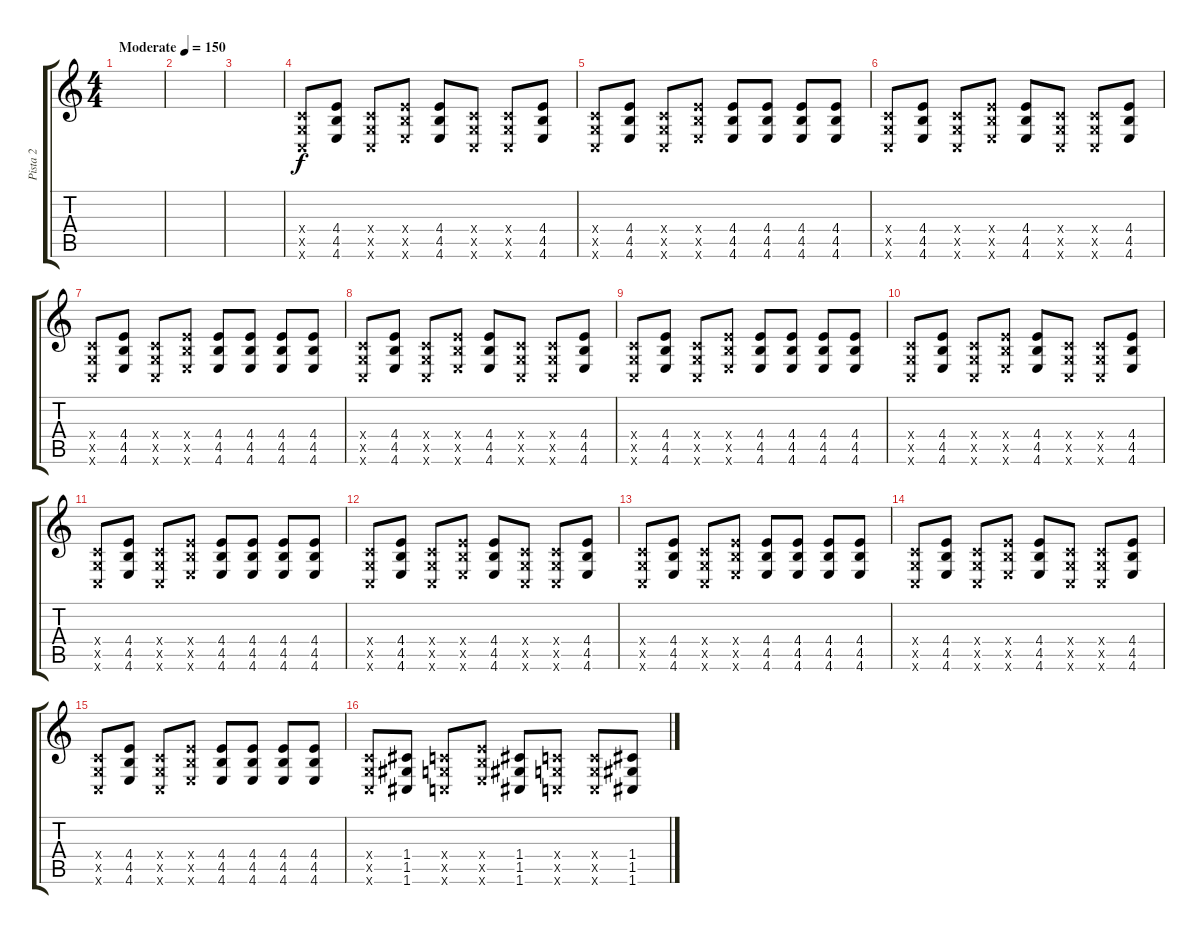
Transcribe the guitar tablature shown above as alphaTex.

\track ("Pista 2" "Pista 2") {instrument distortionguitar}
\staff {score tabs}
\tuning (E4 C4 G3 C3 G2 C2) {hide}
\ts (4 4)
\tempo (150 "Moderate")
\clef g2
\ks c
|
|
|
(0.4{x} 0.5{x} 0.6{x}).8 (4.4 4.5 4.6).8 (0.4{x} 0.5{x} 0.6{x}).8 (4.4{x} 4.5{x} 4.6{x}).8 (4.4 4.5 4.6).8 (0.4{x} 0.5{x} 0.6{x}).8 (0.4{x} 0.5{x} 0.6{x}).8 (4.4 4.5 4.6).8 |
(0.4{x} 0.5{x} 0.6{x}).8 (4.4 4.5 4.6).8 (0.4{x} 0.5{x} 0.6{x}).8 (4.4{x} 4.5{x} 4.6{x}).8 (4.4 4.5 4.6).8 (4.4 4.5 4.6).8 (4.4 4.5 4.6).8 (4.4 4.5 4.6).8 |
(0.4{x} 0.5{x} 0.6{x}).8 (4.4 4.5 4.6).8 (0.4{x} 0.5{x} 0.6{x}).8 (4.4{x} 4.5{x} 4.6{x}).8 (4.4 4.5 4.6).8 (0.4{x} 0.5{x} 0.6{x}).8 (0.4{x} 0.5{x} 0.6{x}).8 (4.4 4.5 4.6).8 |
(0.4{x} 0.5{x} 0.6{x}).8 (4.4 4.5 4.6).8 (0.4{x} 0.5{x} 0.6{x}).8 (4.4{x} 4.5{x} 4.6{x}).8 (4.4 4.5 4.6).8 (4.4 4.5 4.6).8 (4.4 4.5 4.6).8 (4.4 4.5 4.6).8 |
(0.4{x} 0.5{x} 0.6{x}).8 (4.4 4.5 4.6).8 (0.4{x} 0.5{x} 0.6{x}).8 (4.4{x} 4.5{x} 4.6{x}).8 (4.4 4.5 4.6).8 (0.4{x} 0.5{x} 0.6{x}).8 (0.4{x} 0.5{x} 0.6{x}).8 (4.4 4.5 4.6).8 |
(0.4{x} 0.5{x} 0.6{x}).8 (4.4 4.5 4.6).8 (0.4{x} 0.5{x} 0.6{x}).8 (4.4{x} 4.5{x} 4.6{x}).8 (4.4 4.5 4.6).8 (4.4 4.5 4.6).8 (4.4 4.5 4.6).8 (4.4 4.5 4.6).8 |
(0.4{x} 0.5{x} 0.6{x}).8 (4.4 4.5 4.6).8 (0.4{x} 0.5{x} 0.6{x}).8 (4.4{x} 4.5{x} 4.6{x}).8 (4.4 4.5 4.6).8 (0.4{x} 0.5{x} 0.6{x}).8 (0.4{x} 0.5{x} 0.6{x}).8 (4.4 4.5 4.6).8 |
(0.4{x} 0.5{x} 0.6{x}).8 (4.4 4.5 4.6).8 (0.4{x} 0.5{x} 0.6{x}).8 (4.4{x} 4.5{x} 4.6{x}).8 (4.4 4.5 4.6).8 (4.4 4.5 4.6).8 (4.4 4.5 4.6).8 (4.4 4.5 4.6).8 |
(0.4{x} 0.5{x} 0.6{x}).8 (4.4 4.5 4.6).8 (0.4{x} 0.5{x} 0.6{x}).8 (4.4{x} 4.5{x} 4.6{x}).8 (4.4 4.5 4.6).8 (0.4{x} 0.5{x} 0.6{x}).8 (0.4{x} 0.5{x} 0.6{x}).8 (4.4 4.5 4.6).8 |
(0.4{x} 0.5{x} 0.6{x}).8 (4.4 4.5 4.6).8 (0.4{x} 0.5{x} 0.6{x}).8 (4.4{x} 4.5{x} 4.6{x}).8 (4.4 4.5 4.6).8 (4.4 4.5 4.6).8 (4.4 4.5 4.6).8 (4.4 4.5 4.6).8 |
(0.4{x} 0.5{x} 0.6{x}).8 (4.4 4.5 4.6).8 (0.4{x} 0.5{x} 0.6{x}).8 (4.4{x} 4.5{x} 4.6{x}).8 (4.4 4.5 4.6).8 (0.4{x} 0.5{x} 0.6{x}).8 (0.4{x} 0.5{x} 0.6{x}).8 (4.4 4.5 4.6).8 |
(0.4{x} 0.5{x} 0.6{x}).8 (4.4 4.5 4.6).8 (0.4{x} 0.5{x} 0.6{x}).8 (4.4{x} 4.5{x} 4.6{x}).8 (4.4 4.5 4.6).8 (4.4 4.5 4.6).8 (4.4 4.5 4.6).8 (4.4 4.5 4.6).8 |
(0.4{x} 0.5{x} 0.6{x}).8 (1.4 1.5 1.6).8 (0.4{x} 0.5{x} 0.6{x}).8 (4.4{x} 4.5{x} 4.6{x}).8 (1.4 1.5 1.6).8 (0.4{x} 0.5{x} 0.6{x}).8 (0.4{x} 0.5{x} 0.6{x}).8 (1.4 1.5 1.6).8
